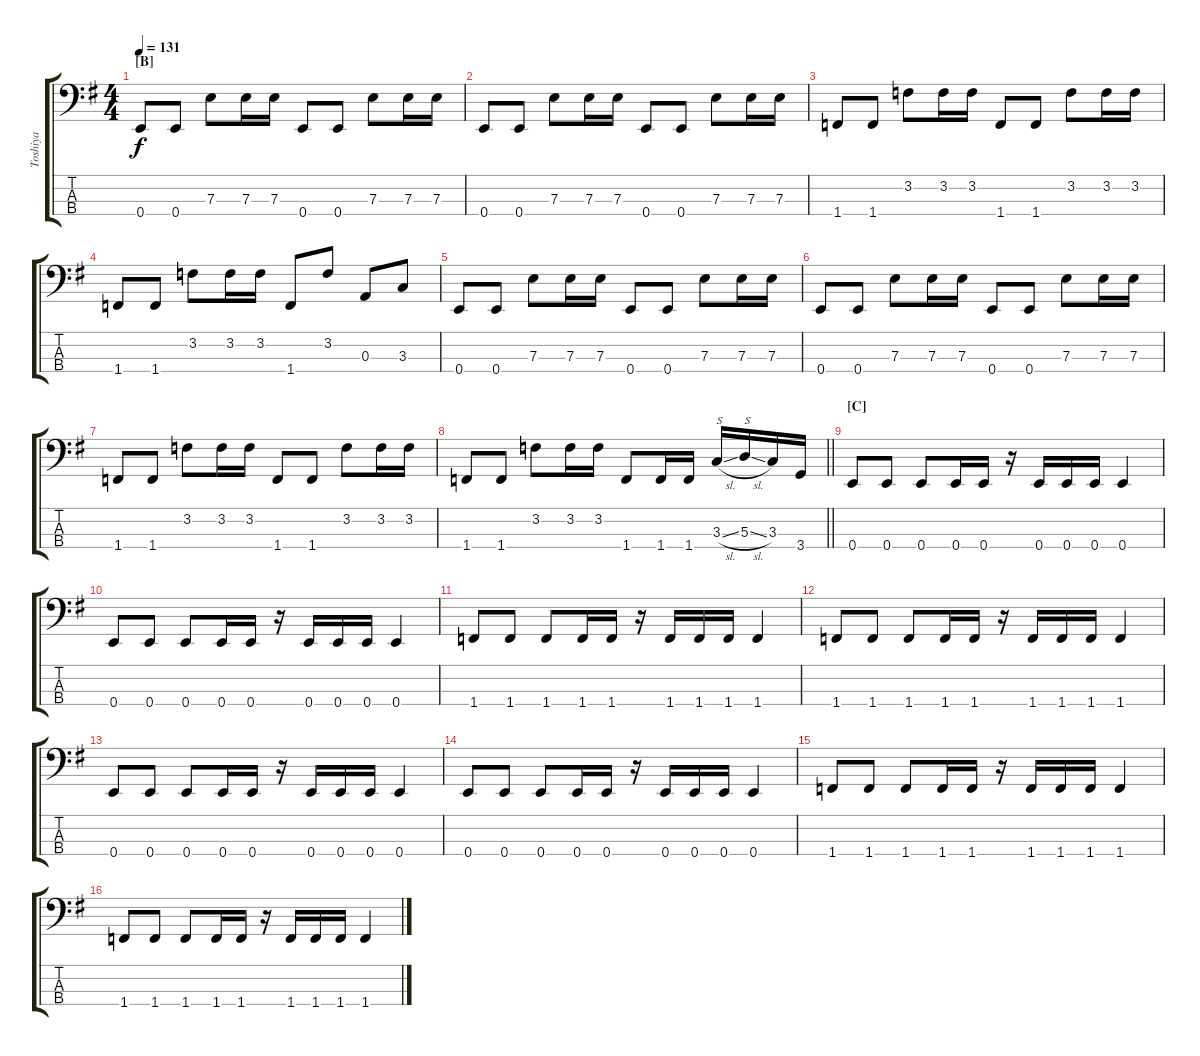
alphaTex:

\track ("Toshiya" "Toshiya") {instrument electricbassfinger}
\staff {score tabs}
\tuning (G2 D2 A1 E1) {hide}
\ts (4 4)
\section ("" "[B]")
\tempo 131
\clef f4
\ks eminor
0.4.8{dy f} 0.4.8 7.3.8 7.3.16 7.3.16 0.4.8 0.4.8 7.3.8 7.3.16 7.3.16 |
0.4.8 0.4.8 7.3.8 7.3.16 7.3.16 0.4.8 0.4.8 7.3.8 7.3.16 7.3.16 |
1.4.8 1.4.8 3.2.8 3.2.16 3.2.16 1.4.8 1.4.8 3.2.8 3.2.16 3.2.16 |
1.4.8 1.4.8 3.2.8 3.2.16 3.2.16 1.4.8 3.2.8 0.3.8 3.3.8 |
0.4.8 0.4.8 7.3.8 7.3.16 7.3.16 0.4.8 0.4.8 7.3.8 7.3.16 7.3.16 |
0.4.8 0.4.8 7.3.8 7.3.16 7.3.16 0.4.8 0.4.8 7.3.8 7.3.16 7.3.16 |
1.4.8 1.4.8 3.2.8 3.2.16 3.2.16 1.4.8 1.4.8 3.2.8 3.2.16 3.2.16 |
\barLineRight lightlight
1.4.8 1.4.8 3.2.8 3.2.16 3.2.16 1.4.8 1.4.16 1.4.16 3.3{sl}.16{txt "S"} 5.3{sl}.16{txt "S"} 3.3.16 3.4.16 |
\section ("" "[C]")
0.4.8 0.4.8 0.4.8 0.4.16 0.4.16 r.16 0.4.16 0.4.16 0.4.16 0.4.4 |
0.4.8 0.4.8 0.4.8 0.4.16 0.4.16 r.16 0.4.16 0.4.16 0.4.16 0.4.4 |
1.4.8 1.4.8 1.4.8 1.4.16 1.4.16 r.16 1.4.16 1.4.16 1.4.16 1.4.4 |
1.4.8 1.4.8 1.4.8 1.4.16 1.4.16 r.16 1.4.16 1.4.16 1.4.16 1.4.4 |
0.4.8 0.4.8 0.4.8 0.4.16 0.4.16 r.16 0.4.16 0.4.16 0.4.16 0.4.4 |
0.4.8 0.4.8 0.4.8 0.4.16 0.4.16 r.16 0.4.16 0.4.16 0.4.16 0.4.4 |
1.4.8 1.4.8 1.4.8 1.4.16 1.4.16 r.16 1.4.16 1.4.16 1.4.16 1.4.4 |
1.4.8 1.4.8 1.4.8 1.4.16 1.4.16 r.16 1.4.16 1.4.16 1.4.16 1.4.4
